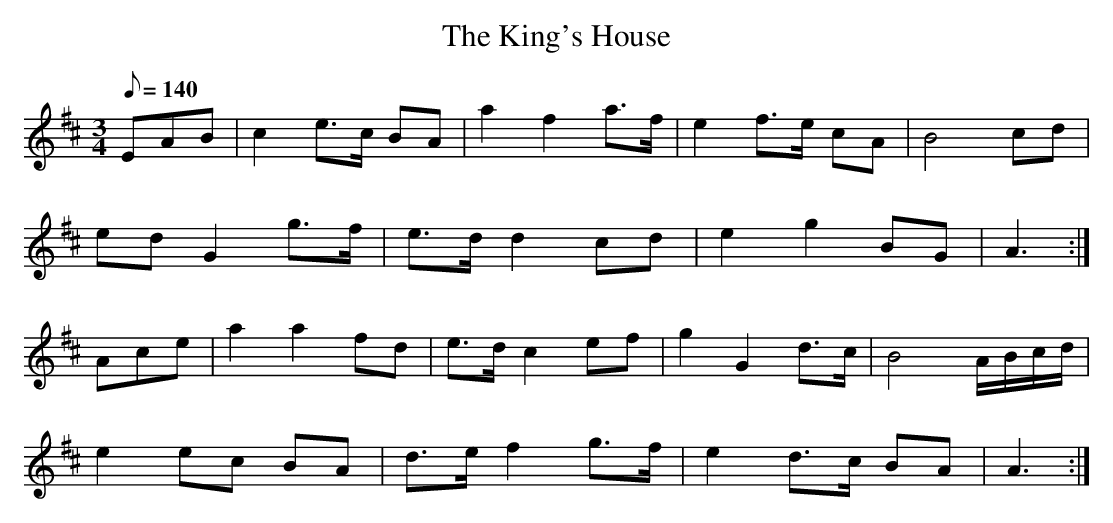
X:1
T: King's House, The
M: 3/4
L: 1/8
Q: 140
K: D
EAB | \
c2 e>c BA | a2 f2 a>f | e2 f>e cA | B4 cd |
ed G2 g>f | e>d d2 cd | e2 g2 BG | A3 :|
Ace | \
a2 a2 fd | e>d c2 ef | g2 G2 d>c | B4 A/2B/2c/2d/2 |
e2 ec BA | d>e f2 g>f | e2 d>c BA | A3 :|
